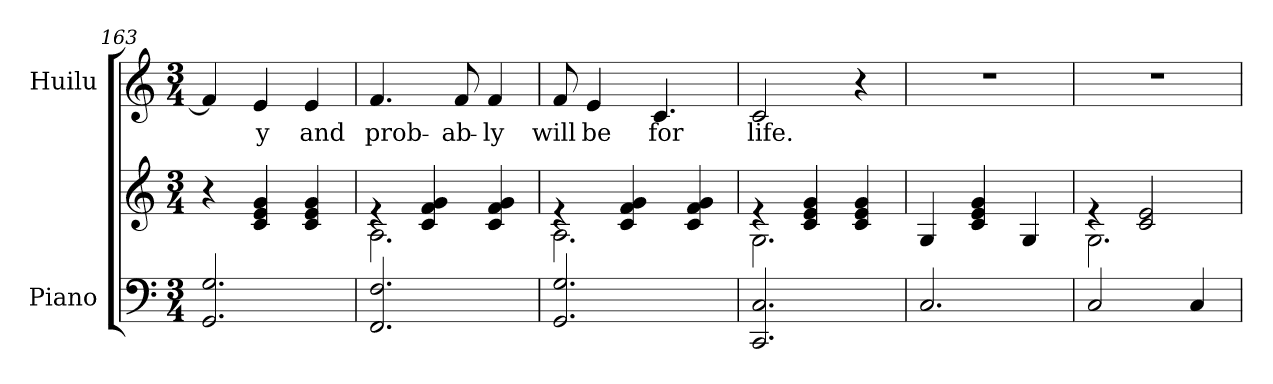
**kern	**kern	**kern	**text
*part2	*part2	*part1	*part1
*staff3	*staff2	*staff1	*staff1
*I"Piano	*	*I"Huilu	*
*I'Pno	*	*	*
*clefF4	*clefG2	*clefG2	*
*k[]	*k[]	*k[]	*
*M3/4	*M3/4	*M3/4	*
=163	=163	=163	=163
2.GG/ 2.G/	4r	4f/]	.
.	4c/ 4e/ 4g/	4e/	-y
.	4c/ 4e/ 4g/	4e/	and
=164	=164	=164	=164
*	*^	*	*
2.FF/ 2.F/	4re	2.A\	4.f/	prob-
.	4c/ 4f/ 4g/	.	.	.
.	.	.	8f/	-ab-
.	4c/ 4f/ 4g/	.	4f/	-ly
=165	=165	=165	=165	=165
2.GG/ 2.G/	4re	2.A\	8f/	will
.	.	.	4e/	be
.	4c/ 4f/ 4g/	.	.	.
.	.	.	4.c/	for
.	4c/ 4f/ 4g/	.	.	.
=166	=166	=166	=166	=166
2.CC/ 2.C/	4re	2.G\	2c/	life.
.	4c/ 4e/ 4g/	.	.	.
.	4c/ 4e/ 4g/	.	4r	.
*	*v	*v	*	*
!!LO:LB:g=z
=167	=167	=167	=167
2.C/	4G/	2.r	.
.	4c/ 4e/ 4g/	.	.
.	4G/	.	.
=168	=168	=168	=168
*	*^	*	*
2C/	4re	2.G\	2.r	.
.	2c/ 2e/	.	.	.
4C/	.	.	.	.
*	*v	*v	*	*
=	=	=	=
*-	*-	*-	*-
